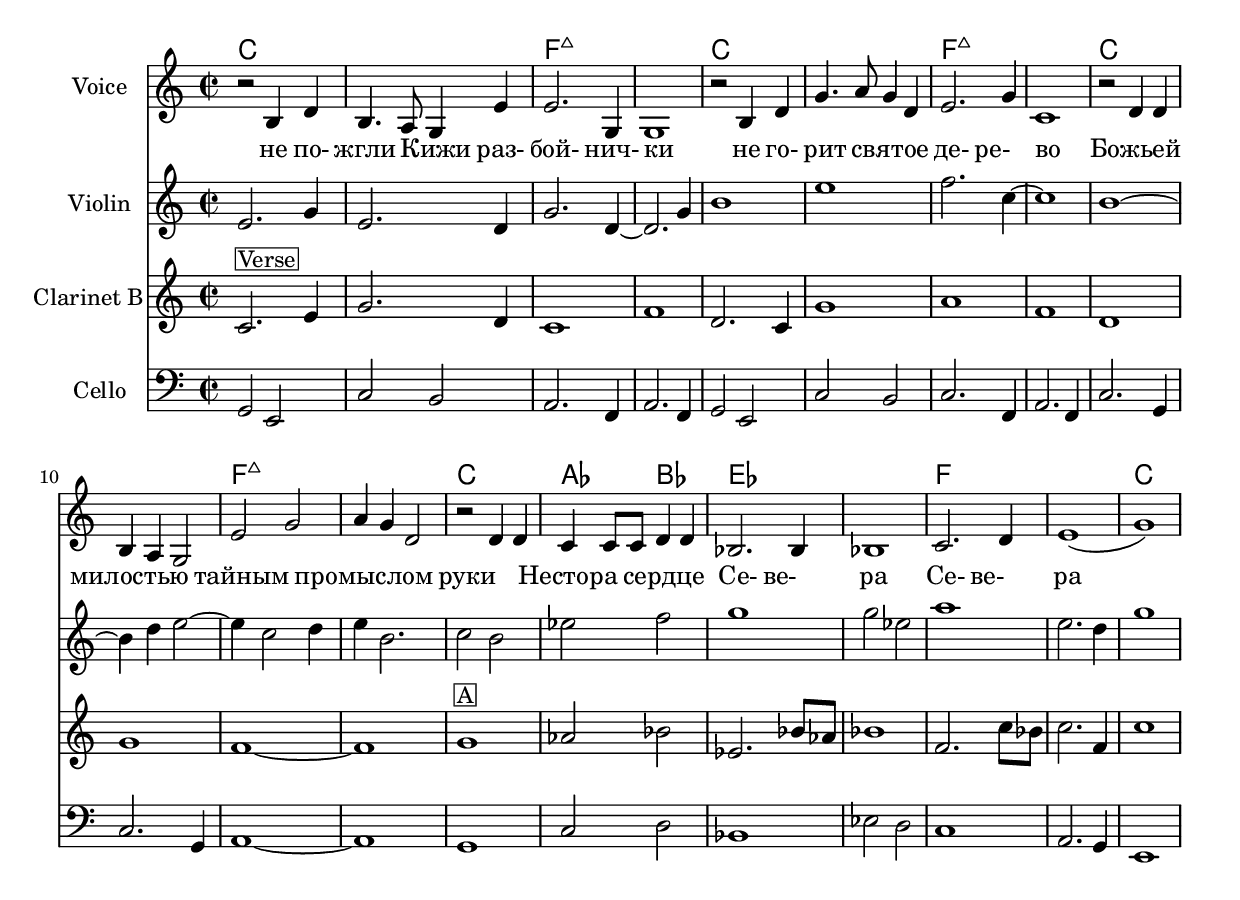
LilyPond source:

 \version "2.12.2"
 ﻿ VerseI = \lyricmode{
   _2 не4 по- |жгли2 Кижи4 раз- | бой-2. нич-4 | ки1 |
   _2 не4 го- | рит2 святое2 | де-2 ре- |во1 |
   _2 Божьей2 | милостью1 | тайным | промыслом |
   руки | Нестора2 сердце | Се-2 ве- |ра1 |
   Се-2 ве- | ра1 |
 }
 
 
 HarmonyVerse = \chordmode{
   c1 | s | f:maj | s |
 }
 HarmonyCodaA = \chordmode{
   c1 | as2 bes2 %{fis%} | es1 | s | % a |f:maj g | c |
   f1 | s | c |
 }
 
 HarmonyI = \chordmode{
   \HarmonyVerse \HarmonyVerse \HarmonyVerse 
   \HarmonyCodaA
 }
 
 
 ClarinetBVerse = \relative c'{
   d2.^\markup{\box Verse} fis4 | a2. e4 | d1 | g | e2. d4 | a'1 | b |g | e|
   a| g~|g| 
 }
 ViolinVerse = \relative c'{
	e2. g4 | e2. d4 | g2. d4~ | d2. g4 |
	b1 | e1 |f2. c4~ | c1 |
	b1~ | b4 d e2~ | e4 c2 d4 |e4 b2. | 
 }
 CelloVerse = \relative c{
	g2 e | c'2 b | a2. f4 | a2. f4 | 
	g2 e | c'2 b | c2. f,4 | a2. f4 | 
	c'2. g4 | c2. g4 | a1~ | a1 | 
 }
 VoiceVerse = \relative c'{
	r2 b4 d | b4. a8 g4 e' | e2. g,4 | g1 |
	r2 b4 d | g4. a8 g4 d | e2. g4 | c,1 |
	r2 d4 d | b4 a g2     | e'2 g | a4 g d2 |
	r2 d4 d | c4 c8 c d4 d | bes2. bes4 | bes1 |
	c2. d4 | e1 ( | g1) |
 }
 
 ClarinetBCodaA = \relative c''{a^\markup{\box A} | bes2 c | f,2. c'8 bes | c1 | g2. d'8 c | d2. g,4| d'1 |}
 ViolinCodaA = \relative c''{c2 b | es2 f2 | g1 | g2 es2 |a1 | e2. d4 | g1 |}
 CelloCodaA = \relative c{g1 | c2 d2 | bes1 | es2 d |c1 | a2. g4 | e1 |}
 
 ClarinetBI = {\ClarinetBVerse \ClarinetBCodaA}
 ViolinI = {\ViolinVerse \ViolinCodaA}
 CelloI = {\CelloVerse \CelloCodaA}
 VoiceI = {\VoiceVerse}

 
 
 <<
   \new ChordNames{
     \HarmonyI 
    }
	\new Staff {
		\set Staff.instrumentName = "Voice"
		\clef treble \time 4/4 \key c \major
		\VoiceI
	}
	\new Lyrics{\VerseI}
	\new Staff{
		\set Staff.instrumentName = "Violin"
		\clef treble \time 2/2 \key c \major
		\ViolinI 
	}
   \new Staff{
     \set Staff.instrumentName="Clarinet B"
	 \transpose c' bes {
		 \clef treble \time 2/2 \key d \major
		 \ClarinetBI
	 }
   }
	\new Staff{
		\set Staff.instrumentName = "Cello"
		\clef bass \time 2/2 \key c \major
		\CelloI 
	}
 >>
